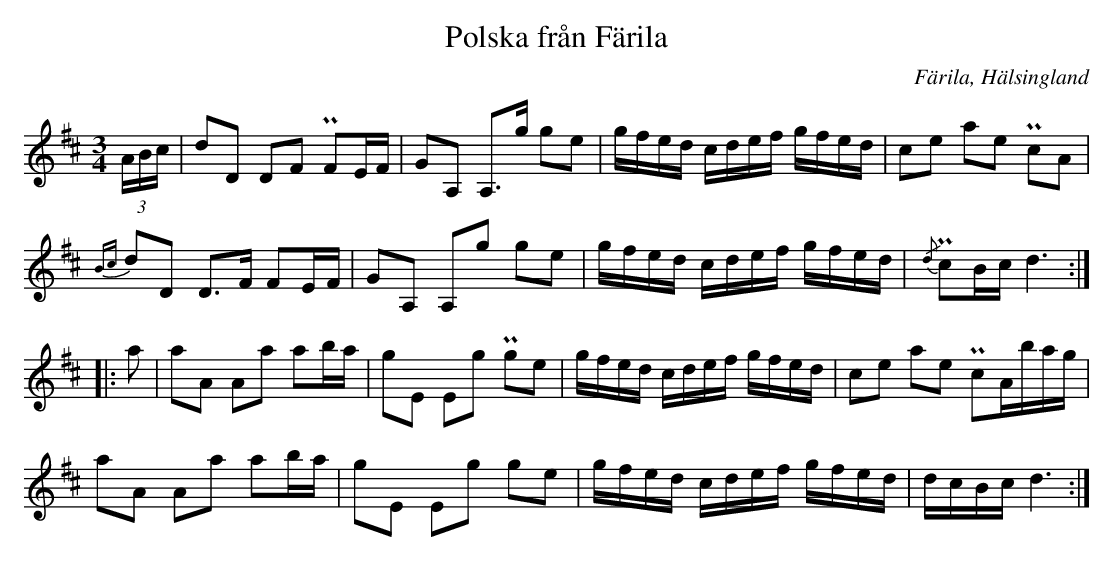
X:1
T:Polska från Färila
O:Färila, Hälsingland
M:3/4
L:1/16
U:t=turn
K:D
(3ABc | d2D2 D2F2 PF2EF | G2A,2 A,2>g2 g2e2 | gfed cdef gfed | c2e2 a2e2 Pc2A2 |
{Bc}d2D2 D2>F2 F2EF | G2A,2 A,2g2 g2e2 | gfed cdef gfed | {/d}Pc2Bc d6 ::
a2 | a2A2 A2a2 a2ba | g2E2 E2g2 Pg2e2 | gfed cdef gfed | c2e2 a2e2 Pc2A4/6b2/6a4/6g2/6 |
a2A2 A2a2 a2ba | g2E2 E2g2 g2e2 | gfed cdef gfed | dcBc d6 :|
